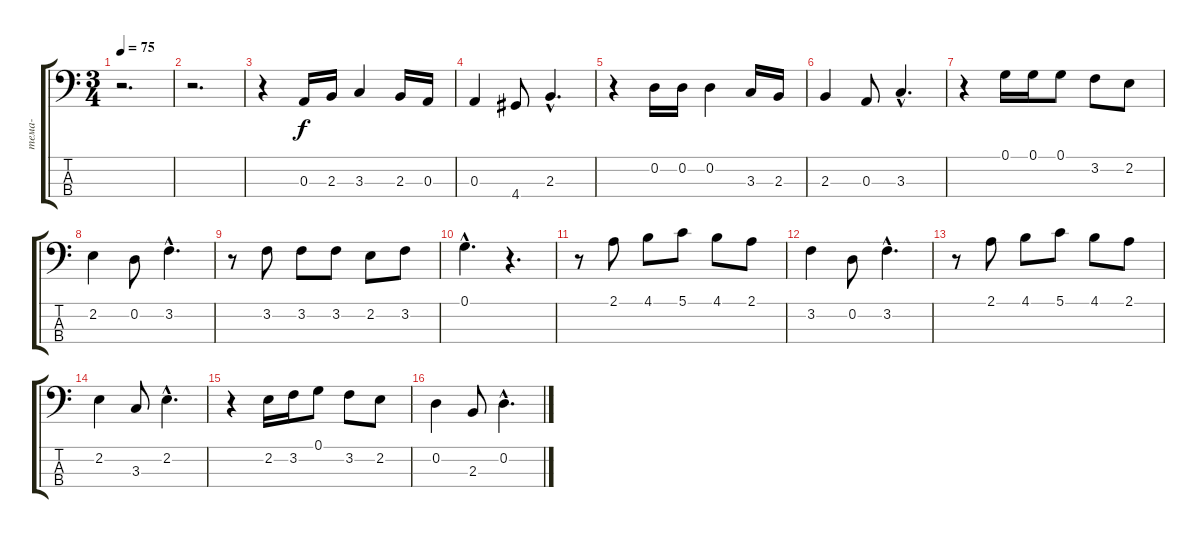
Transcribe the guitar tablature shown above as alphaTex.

\track ("тема-" "тема-") {instrument slapbass1}
\staff {score tabs}
\tuning (G2 D2 A1 E1) {hide}
\ts (3 4)
\tempo 75
\clef f4
\ks c
r.2{d dy f instrument slapbass1} |
r.2{d} |
r.4 0.3.16 2.3.16 3.3.4 2.3.16 0.3.16 |
0.3.4 4.4.8 2.3{hac}.4{d} |
r.4 0.2.16 0.2.16 0.2.4 3.3.16 2.3.16 |
2.3.4 0.3.8 3.3{hac}.4{d} |
r.4 0.1.16 0.1.16 0.1.8 3.2.8 2.2.8 |
2.2.4 0.2.8 3.2{hac}.4{d} |
r.8 3.2.8 3.2.8 3.2.8 2.2.8 3.2.8 |
0.1{hac}.4{d volume 11} r.4{d} |
r.8 2.1.8{volume 14} 4.1.8 5.1.8 4.1.8{volume 15} 2.1.8 |
3.2.4 0.2.8 3.2{hac}.4{d} |
r.8 2.1.8 4.1.8 5.1.8 4.1.8 2.1.8 |
2.2.4 3.3.8 2.2{hac}.4{d} |
r.4 2.2.16{volume 7} 3.2.16 0.1.8 3.2.8 2.2.8 |
0.2.4 2.3.8 0.2{hac}.4{d}
